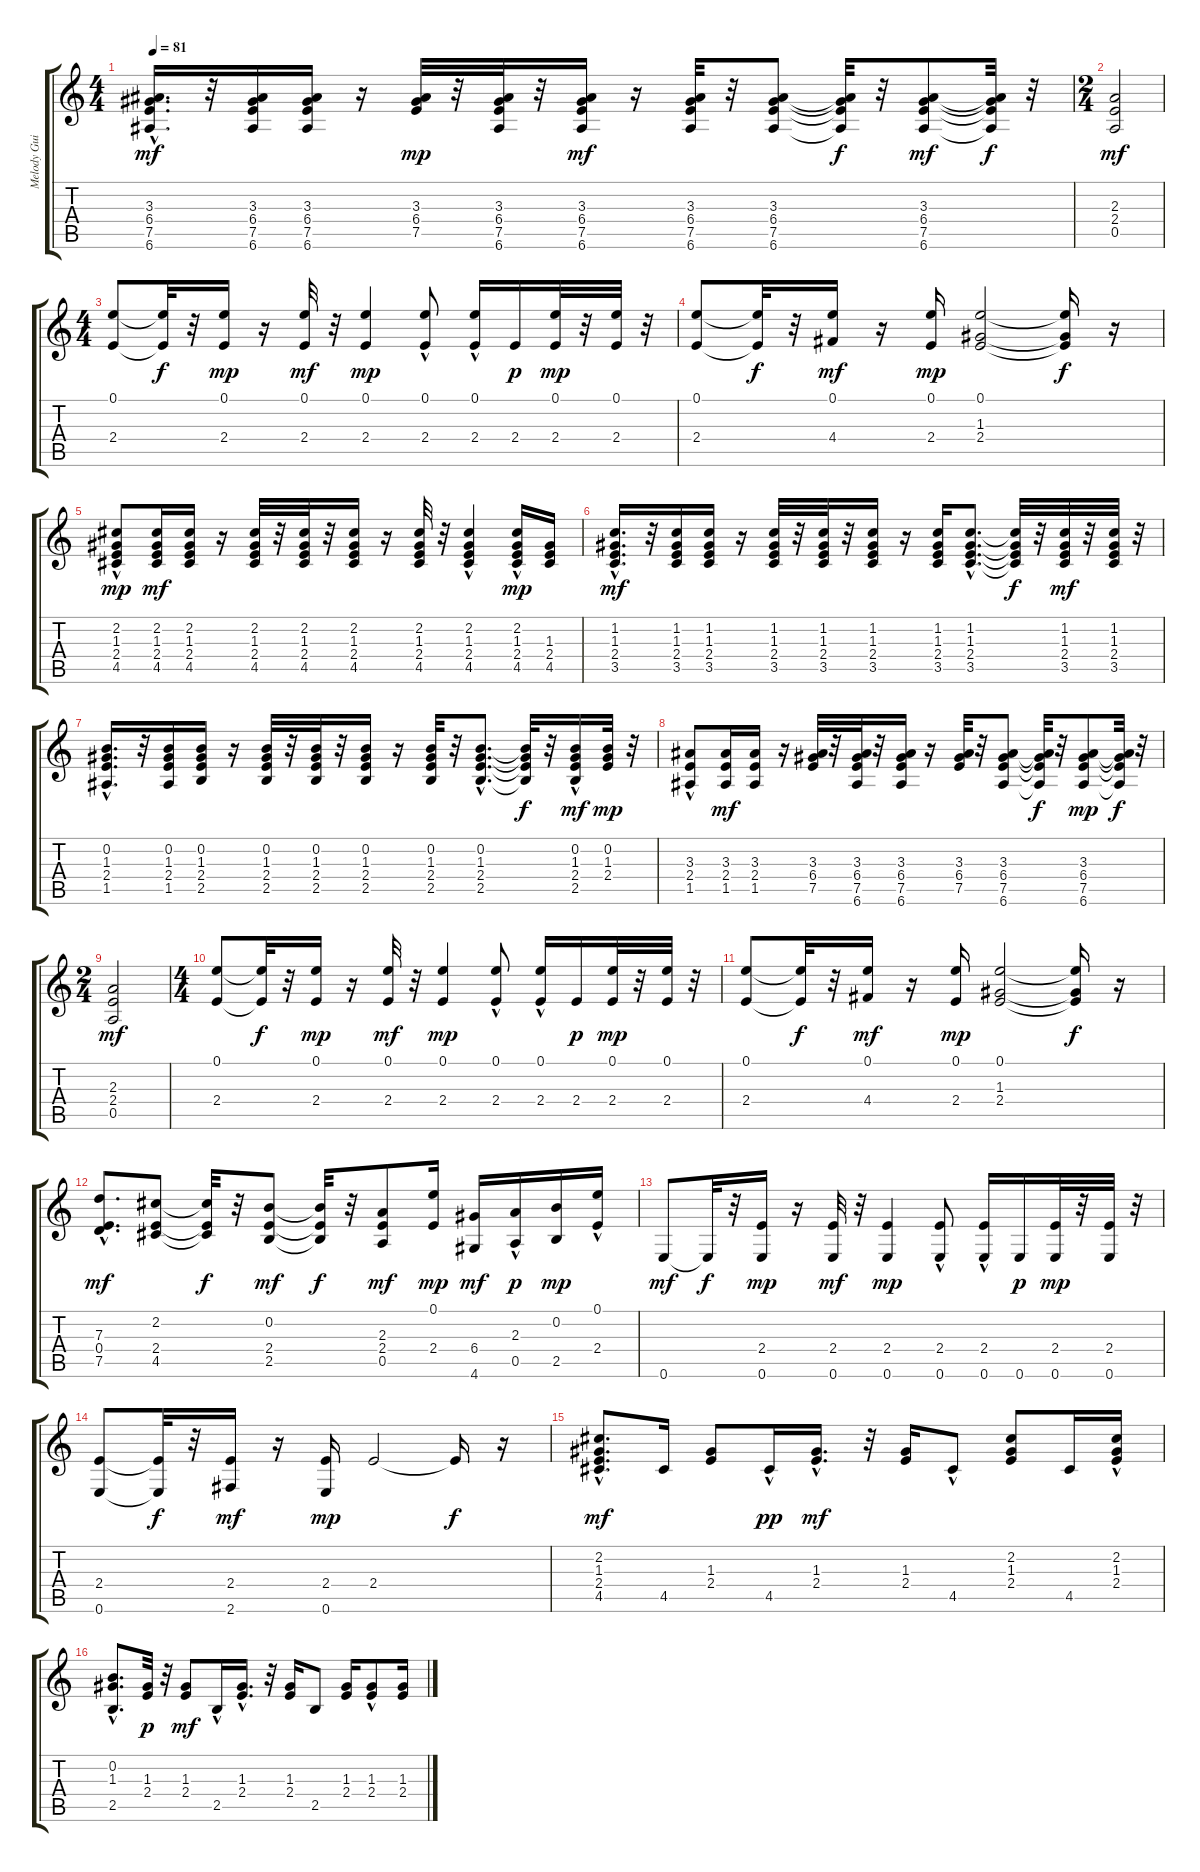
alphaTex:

\track ("Melody Guitar" "Melody Gui") {instrument distortionguitar}
\staff {score tabs}
\tuning (E4 B3 G3 D3 A2 E2) {hide}
\ts (4 4)
\tempo 81
\clef g2
\ks c
(3.3{hac} 6.4{hac} 7.5{hac} 6.6{hac}).16{d dy mf} r.32 (3.3 6.4 7.5 6.6).16 (3.3 6.4 7.5 6.6).16 r.16 (3.3 6.4 7.5).32{dy mp} r.32 (3.3 6.4 7.5 6.6).32 r.32 (3.3 6.4 7.5 6.6).16{dy mf} r.16 (3.3 6.4 7.5 6.6).32 r.32 (3.3 6.4 7.5 6.6).8 (3.3{t} 6.4{t} 7.5{t} 6.6{t}).32{dy f} r.32 (3.3 6.4 7.5 6.6).8{dy mf} (3.3{t} 6.4{t} 7.5{t} 6.6{t}).32{dy f} r.32 |
\ts (2 4)
(2.3 2.4 0.5).2{dy mf} |
\ts (4 4)
(0.1 2.4).8 (0.1{t} 2.4{t}).32{dy f} r.32 (0.1 2.4).16{dy mp} r.16 (0.1 2.4).32{dy mf} r.32 (0.1 2.4).4{dy mp} (0.1{hac} 2.4).8 (0.1{hac} 2.4).16 2.4.16{dy p} (0.1 2.4).32{dy mp} r.32 (0.1 2.4).32 r.32 |
(0.1 2.4).8 (0.1{t} 2.4{t}).32{dy f} r.32 (0.1 4.4).16{dy mf} r.16 (0.1 2.4).16{dy mp} (0.1 1.3 2.4).2 (0.1{t} 1.3{t} 2.4{t}).16{dy f} r.16 |
(2.2{hac} 1.3{hac} 2.4 4.5).8{dy mp} (2.2 1.3 2.4 4.5).16{dy mf} (2.2 1.3 2.4 4.5).16 r.16 (2.2 1.3 2.4 4.5).32 r.32 (2.2 1.3 2.4 4.5).32 r.32 (2.2 1.3 2.4 4.5).16 r.16 (2.2 1.3 2.4 4.5).32 r.32 (2.2 1.3 2.4 4.5{hac}).4 (2.2{hac} 1.3 2.4 4.5).16{dy mp} (1.3 2.4 4.5).16 |
(1.2{hac} 1.3{hac} 2.4{hac} 3.5{hac}).16{d dy mf} r.32 (1.2 1.3 2.4 3.5).16 (1.2 1.3 2.4 3.5).16 r.16 (1.2 1.3 2.4 3.5).32 r.32 (1.2 1.3 2.4 3.5).32 r.32 (1.2 1.3 2.4 3.5).16 r.16 (1.2 1.3 2.4 3.5).16 (1.2{hac} 1.3{hac} 2.4{hac} 3.5{hac}).8{d} (1.2{t} 1.3{t} 2.4{t} 3.5{t}).32{dy f} r.32 (1.2 1.3 2.4 3.5).32{dy mf} r.32 (1.2 1.3 2.4 3.5).32 r.32 |
(0.2{hac} 1.3{hac} 2.4{hac} 1.5{hac}).16{d} r.32 (0.2 1.3 2.4 1.5).16 (0.2 1.3 2.4 2.5).16 r.16 (0.2 1.3 2.4 2.5).32 r.32 (0.2 1.3 2.4 2.5).32 r.32 (0.2 1.3 2.4 2.5).16 r.16 (0.2 1.3 2.4 2.5).32 r.32 (0.2{hac} 1.3{hac} 2.4{hac} 2.5{hac}).8{d} (0.2{t} 1.3{t} 2.4{t} 2.5{t}).32{dy f} r.32 (0.2 1.3 2.4 2.5{hac}).16{dy mf} (0.2 1.3 2.4).32{dy mp} r.32 |
(3.3 2.4{hac} 1.5).8 (3.3 2.4 1.5).16{dy mf} (3.3 2.4 1.5).16 r.16 (3.3 6.4 7.5).32 r.32 (3.3 6.4 7.5 6.6).32 r.32 (3.3 6.4 7.5 6.6).16 r.16 (3.3 6.4 7.5).32 r.32 (3.3 6.4 7.5 6.6).8 (3.3{t} 6.4{t} 7.5{t} 6.6{t}).32{dy f} r.32 (3.3 6.4 7.5 6.6).8{dy mp} (3.3{t} 6.4{t} 7.5{t} 6.6{t}).32{dy f} r.32 |
\ts (2 4)
(2.3 2.4 0.5).2{dy mf} |
\ts (4 4)
(0.1 2.4).8 (0.1{t} 2.4{t}).32{dy f} r.32 (0.1 2.4).16{dy mp} r.16 (0.1 2.4).32{dy mf} r.32 (0.1 2.4).4{dy mp} (0.1{hac} 2.4).8 (0.1{hac} 2.4).16 2.4.16{dy p} (0.1 2.4).32{dy mp} r.32 (0.1 2.4).32 r.32 |
(0.1 2.4).8 (0.1{t} 2.4{t}).32{dy f} r.32 (0.1 4.4).16{dy mf} r.16 (0.1 2.4).16{dy mp} (0.1 1.3 2.4).2 (0.1{t} 1.3{t} 2.4{t}).16{dy f} r.16 |
(7.3{hac} 0.4 7.5).8{d dy mf} (2.2 2.4 4.5).8 (2.2{t} 2.4{t} 4.5{t}).32{dy f} r.32 (0.2 2.4 2.5).8{dy mf} (0.2{t} 2.4{t} 2.5{t}).32{dy f} r.32 (2.3 2.4 0.5).8{dy mf} (0.1 2.4).16{dy mp} (6.4 4.6).16{dy mf} (2.3 0.5{hac}).16{dy p} (0.2 2.5).16{dy mp} (0.1{hac} 2.4{hac}).16 |
0.6.8{dy mf} 0.6{t}.32{dy f} r.32 (2.4 0.6).16{dy mp} r.16 (2.4 0.6).32{dy mf} r.32 (2.4 0.6).4{dy mp} (2.4{hac} 0.6).8 (2.4{hac} 0.6).16 0.6.16{dy p} (2.4 0.6).32{dy mp} r.32 (2.4 0.6).32 r.32 |
(2.4 0.6).8 (2.4{t} 0.6{t}).32{dy f} r.32 (2.4 2.6).16{dy mf} r.16 (2.4 0.6).16{dy mp} 2.4.2 2.4{t}.16{dy f} r.16 |
(2.2 1.3{hac} 2.4{hac} 4.5).8{d dy mf} 4.5.16 (1.3 2.4).8 4.5{hac}.16{dy pp} (1.3{hac} 2.4{hac}).16{d dy mf} r.32 (1.3 2.4).16 4.5{hac}.8 (2.2 1.3 2.4).8 4.5.16 (2.2 1.3 2.4{hac}).16 |
(0.2{hac} 1.3 2.5).8{d} (1.3 2.4).32{dy p} r.32 (1.3 2.4).8{dy mf} 2.5{hac}.16 (1.3{hac} 2.4{hac}).16{d} r.32 (1.3 2.4).16 2.5.8 (1.3 2.4).16 (1.3 2.4{hac}).8 (1.3 2.4).16
